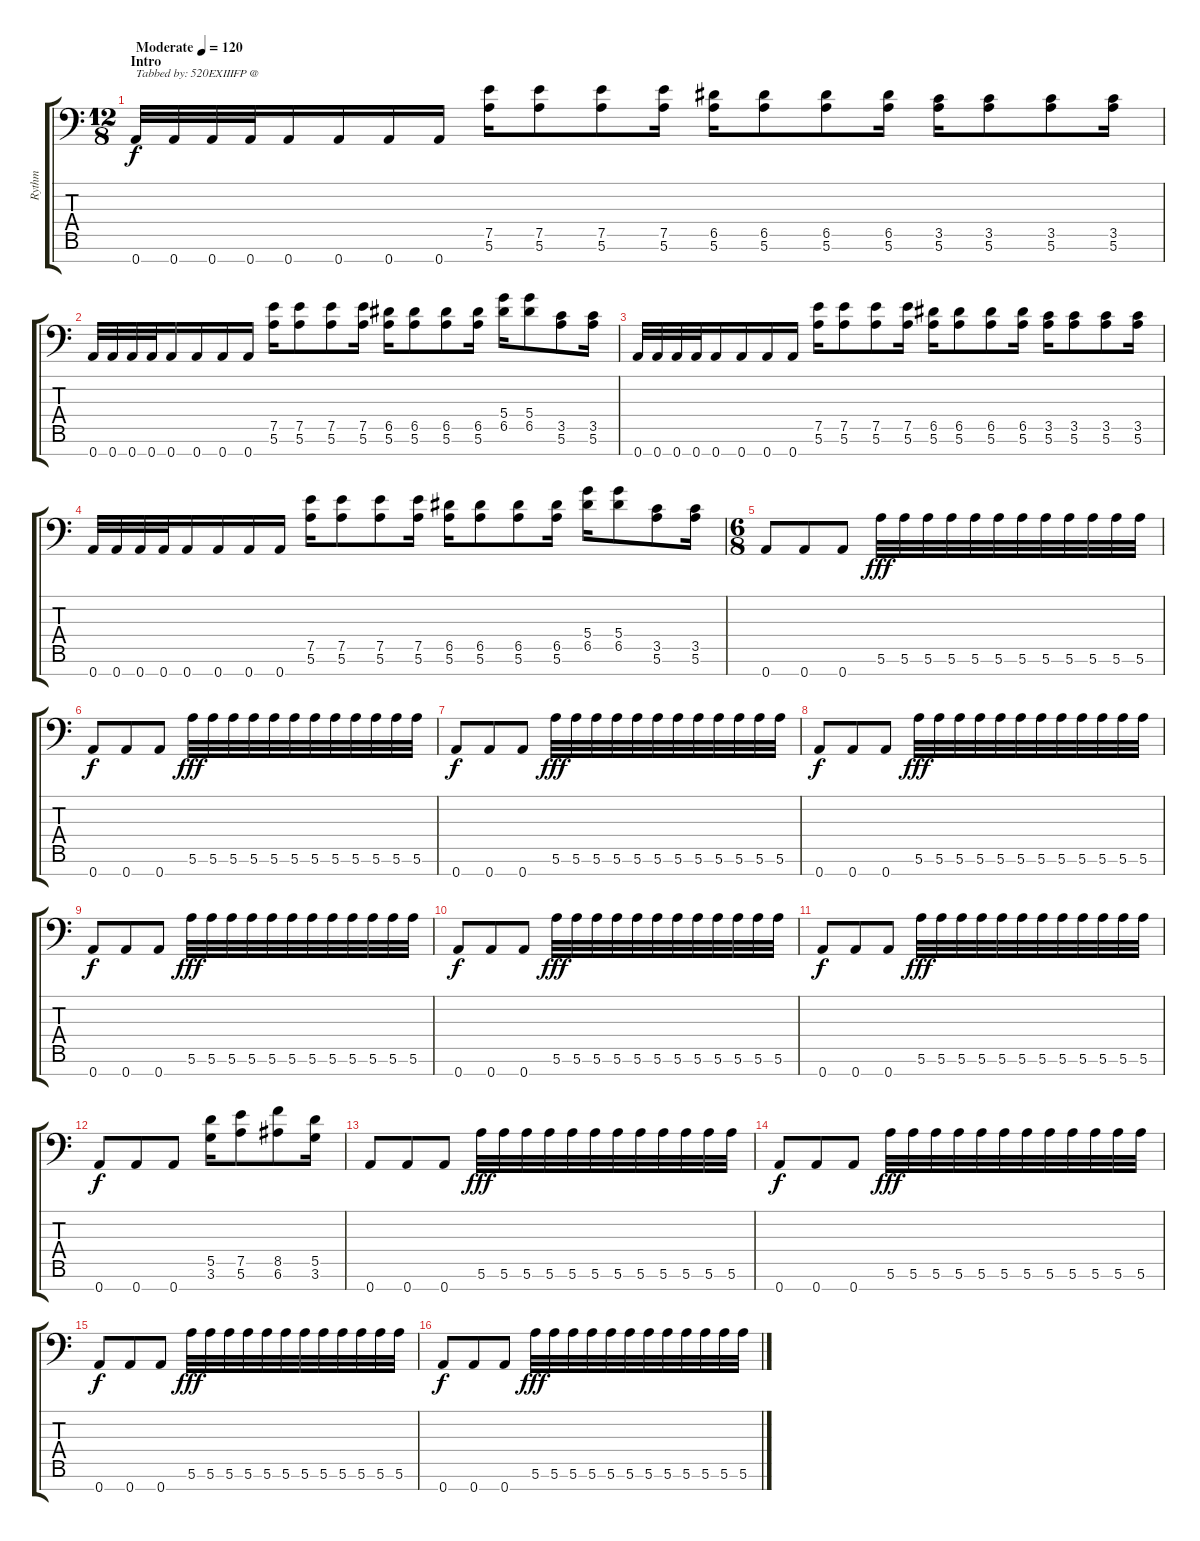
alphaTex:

\track ("Rythm" "Rythm") {instrument distortionguitar}
\staff {score tabs}
\tuning (E4 B3 G3 D3 A2 E2 A1) {hide}
\ts (12 8)
\section ("" "Intro")
\tempo (120 "Moderate")
\clef f4
\ks c
0.7.32{txt "Tabbed by: 520EXIIIFP @" dy f instrument distortionguitar} 0.7.32 0.7.32 0.7.32 0.7.16 0.7.16 0.7.16 0.7.16 (7.5 5.6).16 (7.5 5.6).8 (7.5 5.6).8 (7.5 5.6).16 (6.5 5.6).16 (6.5 5.6).8 (6.5 5.6).8 (6.5 5.6).16 (3.5 5.6).16 (3.5 5.6).8 (3.5 5.6).8 (3.5 5.6).16 |
0.7.32 0.7.32 0.7.32 0.7.32 0.7.16 0.7.16 0.7.16 0.7.16 (7.5 5.6).16 (7.5 5.6).8 (7.5 5.6).8 (7.5 5.6).16 (6.5 5.6).16 (6.5 5.6).8 (6.5 5.6).8 (6.5 5.6).16 (5.4 6.5).16 (5.4 6.5).8 (3.5 5.6).8 (3.5 5.6).16 |
0.7.32 0.7.32 0.7.32 0.7.32 0.7.16 0.7.16 0.7.16 0.7.16 (7.5 5.6).16 (7.5 5.6).8 (7.5 5.6).8 (7.5 5.6).16 (6.5 5.6).16 (6.5 5.6).8 (6.5 5.6).8 (6.5 5.6).16 (3.5 5.6).16 (3.5 5.6).8 (3.5 5.6).8 (3.5 5.6).16 |
0.7.32 0.7.32 0.7.32 0.7.32 0.7.16 0.7.16 0.7.16 0.7.16 (7.5 5.6).16 (7.5 5.6).8 (7.5 5.6).8 (7.5 5.6).16 (6.5 5.6).16 (6.5 5.6).8 (6.5 5.6).8 (6.5 5.6).16 (5.4 6.5).16 (5.4 6.5).8 (3.5 5.6).8 (3.5 5.6).16 |
\ts (6 8)
0.7.8 0.7.8 0.7.8 5.6.32{dy fff} 5.6.32 5.6.32 5.6.32 5.6.32 5.6.32 5.6.32 5.6.32 5.6.32 5.6.32 5.6.32 5.6.32 |
0.7.8{dy f} 0.7.8 0.7.8 5.6.32{dy fff} 5.6.32 5.6.32 5.6.32 5.6.32 5.6.32 5.6.32 5.6.32 5.6.32 5.6.32 5.6.32 5.6.32 |
0.7.8{dy f} 0.7.8 0.7.8 5.6.32{dy fff} 5.6.32 5.6.32 5.6.32 5.6.32 5.6.32 5.6.32 5.6.32 5.6.32 5.6.32 5.6.32 5.6.32 |
0.7.8{dy f} 0.7.8 0.7.8 5.6.32{dy fff} 5.6.32 5.6.32 5.6.32 5.6.32 5.6.32 5.6.32 5.6.32 5.6.32 5.6.32 5.6.32 5.6.32 |
0.7.8{dy f} 0.7.8 0.7.8 5.6.32{dy fff} 5.6.32 5.6.32 5.6.32 5.6.32 5.6.32 5.6.32 5.6.32 5.6.32 5.6.32 5.6.32 5.6.32 |
0.7.8{dy f} 0.7.8 0.7.8 5.6.32{dy fff} 5.6.32 5.6.32 5.6.32 5.6.32 5.6.32 5.6.32 5.6.32 5.6.32 5.6.32 5.6.32 5.6.32 |
0.7.8{dy f} 0.7.8 0.7.8 5.6.32{dy fff} 5.6.32 5.6.32 5.6.32 5.6.32 5.6.32 5.6.32 5.6.32 5.6.32 5.6.32 5.6.32 5.6.32 |
0.7.8{dy f} 0.7.8 0.7.8 (5.5 3.6).16 (7.5 5.6).8 (8.5 6.6).8 (5.5 3.6).16 |
0.7.8 0.7.8 0.7.8 5.6.32{dy fff} 5.6.32 5.6.32 5.6.32 5.6.32 5.6.32 5.6.32 5.6.32 5.6.32 5.6.32 5.6.32 5.6.32 |
0.7.8{dy f} 0.7.8 0.7.8 5.6.32{dy fff} 5.6.32 5.6.32 5.6.32 5.6.32 5.6.32 5.6.32 5.6.32 5.6.32 5.6.32 5.6.32 5.6.32 |
0.7.8{dy f} 0.7.8 0.7.8 5.6.32{dy fff} 5.6.32 5.6.32 5.6.32 5.6.32 5.6.32 5.6.32 5.6.32 5.6.32 5.6.32 5.6.32 5.6.32 |
0.7.8{dy f} 0.7.8 0.7.8 5.6.32{dy fff} 5.6.32 5.6.32 5.6.32 5.6.32 5.6.32 5.6.32 5.6.32 5.6.32 5.6.32 5.6.32 5.6.32
